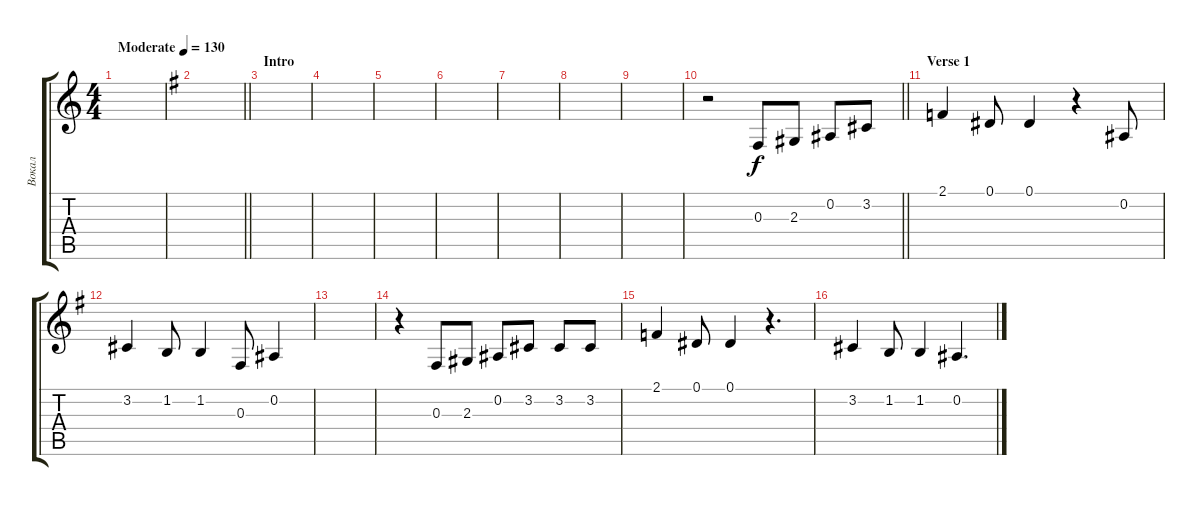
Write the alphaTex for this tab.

\track ("Вокал" "Вокал") {instrument violin}
\staff {score tabs}
\tuning (Eb4 Bb3 Gb3 Db3 Ab2 Eb2) {hide}
\ts (4 4)
\tempo (130 "Moderate")
\clef g2
\ks c
|
\barLineRight lightlight
\ks eminor
|
\section ("" "Intro")
|
|
|
|
|
|
|
\barLineRight lightlight
r.2 0.3.8 2.3.8 0.2.8 3.2.8 |
\section ("" "Verse 1")
2.1.4 0.1.8 0.1.4 r.4 0.2.8 |
3.2.4 1.2.8 1.2.4 0.3.8 0.2.4 |
|
r.4 0.3.8 2.3.8 0.2.8 3.2.8 3.2.8 3.2.8 |
2.1.4 0.1.8 0.1.4 r.4{d} |
3.2.4 1.2.8 1.2.4 0.2.4{d}
